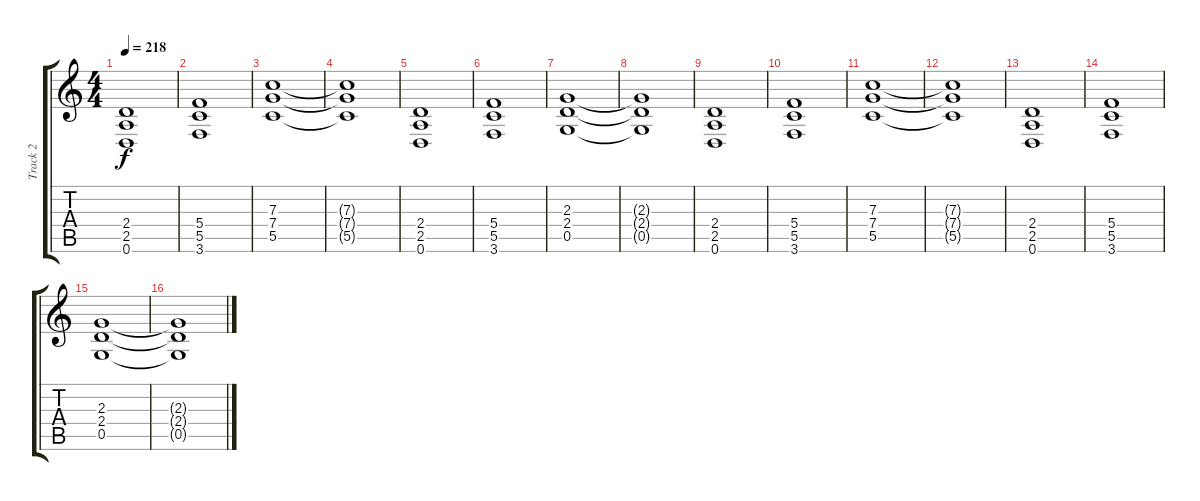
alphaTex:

\track ("Track 2" "Track 2") {instrument distortionguitar}
\staff {score tabs}
\tuning (D4 A3 F3 C3 G2 D2) {hide}
\ts (4 4)
\tempo 218
\clef g2
\ks c
(2.4 2.5 0.6).1{dy f} |
(5.4 5.5 3.6).1 |
(7.3 7.4 5.5).1 |
(7.3{t} 7.4{t} 5.5{t}).1 |
(2.4 2.5 0.6).1 |
(5.4 5.5 3.6).1 |
(2.3 2.4 0.5).1 |
(2.3{t} 2.4{t} 0.5{t}).1 |
(2.4 2.5 0.6).1 |
(5.4 5.5 3.6).1 |
(7.3 7.4 5.5).1 |
(7.3{t} 7.4{t} 5.5{t}).1 |
(2.4 2.5 0.6).1 |
(5.4 5.5 3.6).1 |
(2.3 2.4 0.5).1 |
(2.3{t} 2.4{t} 0.5{t}).1
